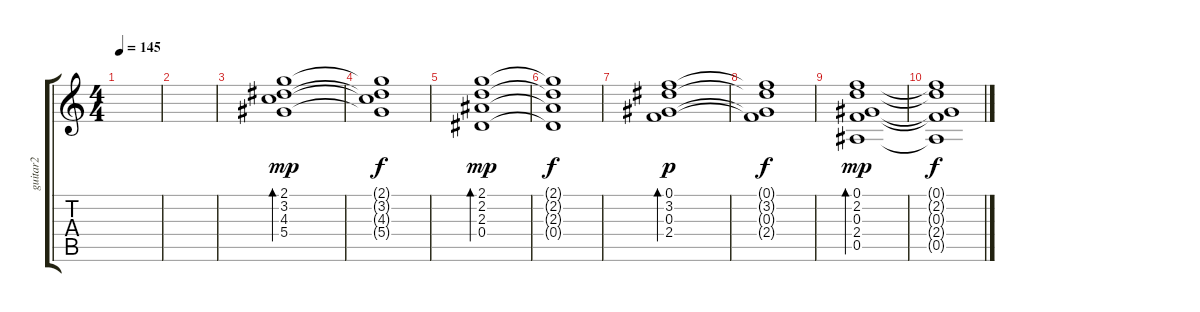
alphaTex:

\track ("guitar2" "guitar2") {instrument acousticguitarnylon}
\staff {score tabs}
\tuning (F4 C4 Ab3 Eb3 Bb2 F2) {hide}
\ts (4 4)
\tempo 145
\clef g2
\ks c
|
|
(2.1 3.2 4.3 5.4).1{bd 240 dy mp} |
(2.1{t} 3.2{t} 4.3{t} 5.4{t}).1{dy f} |
(2.1 2.2 2.3 0.4).1{bd 240 dy mp} |
(2.1{t} 2.2{t} 2.3{t} 0.4{t}).1{dy f} |
(0.1 3.2 0.3 2.4).1{bd 120 dy p} |
(0.1{t} 3.2{t} 0.3{t} 2.4{t}).1{dy f} |
(0.1 2.2 0.3 2.4 0.5).1{bd 120 dy mp} |
(0.1{t} 2.2{t} 0.3{t} 2.4{t} 0.5{t}).1{dy f}
